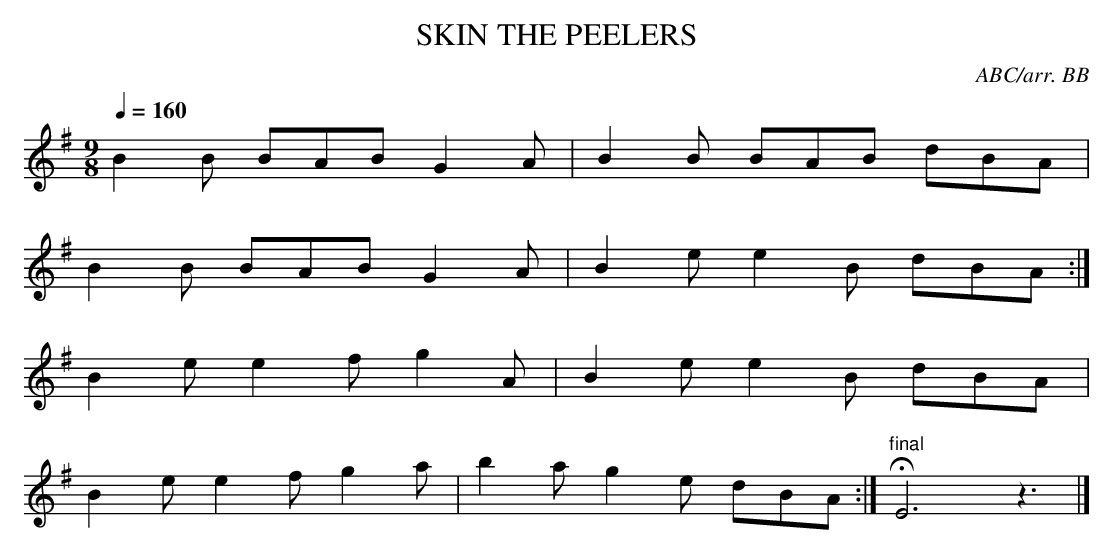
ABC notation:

X:1
T:SKIN THE PEELERS
C:ABC/arr. BB
Q:1/4=160
L:1/8
M:9/8
K:Em
B2B BAB G2A|B2B BAB dBA|
B2B BAB G2A|B2e e2B dBA:|
B2e e2f g2A|B2e e2B dBA|
B2e e2f g2a|b2a g2e dBA:|"final"HE6z3|]
